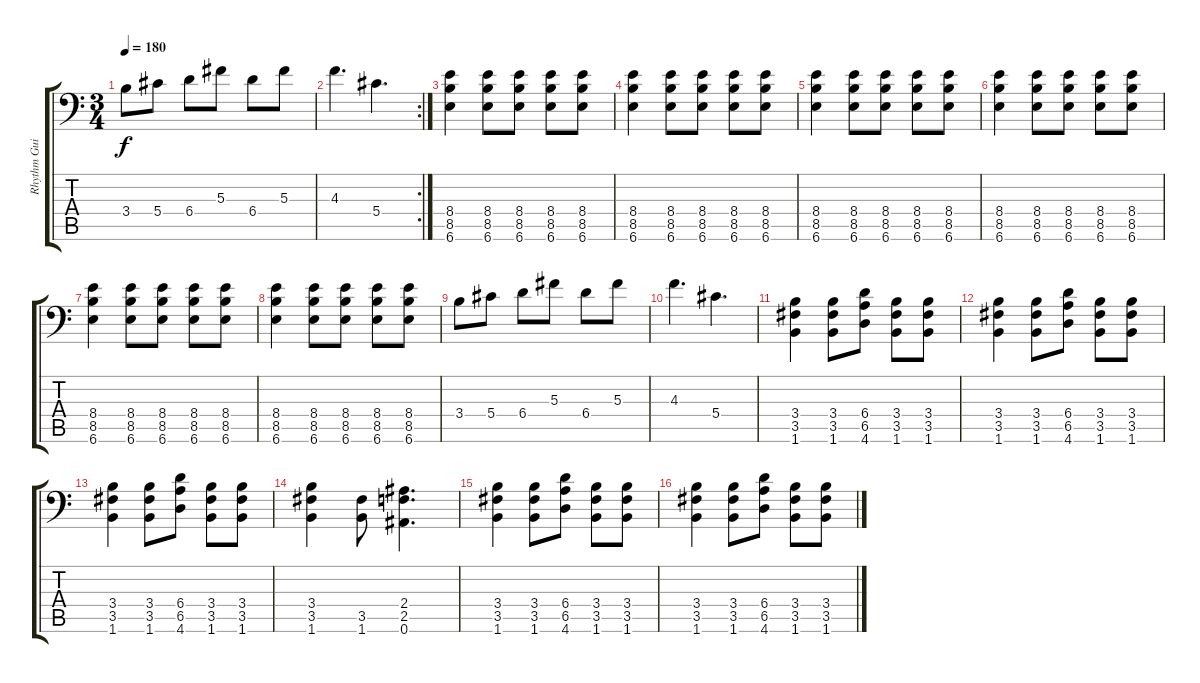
\track ("Rhythm Guitar 2" "Rhythm Gui") {instrument distortionguitar}
\staff {score tabs}
\tuning (Bb3 F3 Db3 Ab2 Eb2 Bb1) {hide}
\ts (3 4)
\tempo 180
\clef f4
\ks c
3.4.8{dy f} 5.4.8 6.4.8 5.3.8 6.4.8 5.3.8 |
\rc 2
4.3.4{d} 5.4.4{d} |
(8.4 8.5 6.6).4 (8.4 8.5 6.6).8 (8.4 8.5 6.6).8 (8.4 8.5 6.6).8 (8.4 8.5 6.6).8 |
(8.4 8.5 6.6).4 (8.4 8.5 6.6).8 (8.4 8.5 6.6).8 (8.4 8.5 6.6).8 (8.4 8.5 6.6).8 |
(8.4 8.5 6.6).4 (8.4 8.5 6.6).8 (8.4 8.5 6.6).8 (8.4 8.5 6.6).8 (8.4 8.5 6.6).8 |
(8.4 8.5 6.6).4 (8.4 8.5 6.6).8 (8.4 8.5 6.6).8 (8.4 8.5 6.6).8 (8.4 8.5 6.6).8 |
(8.4 8.5 6.6).4 (8.4 8.5 6.6).8 (8.4 8.5 6.6).8 (8.4 8.5 6.6).8 (8.4 8.5 6.6).8 |
(8.4 8.5 6.6).4 (8.4 8.5 6.6).8 (8.4 8.5 6.6).8 (8.4 8.5 6.6).8 (8.4 8.5 6.6).8 |
3.4.8 5.4.8 6.4.8 5.3.8 6.4.8 5.3.8 |
4.3.4{d} 5.4.4{d} |
(3.4 3.5 1.6).4 (3.4 3.5 1.6).8 (6.4 6.5 4.6).8 (3.4 3.5 1.6).8 (3.4 3.5 1.6).8 |
(3.4 3.5 1.6).4 (3.4 3.5 1.6).8 (6.4 6.5 4.6).8 (3.4 3.5 1.6).8 (3.4 3.5 1.6).8 |
(3.4 3.5 1.6).4 (3.4 3.5 1.6).8 (6.4 6.5 4.6).8 (3.4 3.5 1.6).8 (3.4 3.5 1.6).8 |
(3.4 3.5 1.6).4 (3.5 1.6).8 (2.4 2.5 0.6).4{d} |
(3.4 3.5 1.6).4 (3.4 3.5 1.6).8 (6.4 6.5 4.6).8 (3.4 3.5 1.6).8 (3.4 3.5 1.6).8 |
(3.4 3.5 1.6).4 (3.4 3.5 1.6).8 (6.4 6.5 4.6).8 (3.4 3.5 1.6).8 (3.4 3.5 1.6).8
